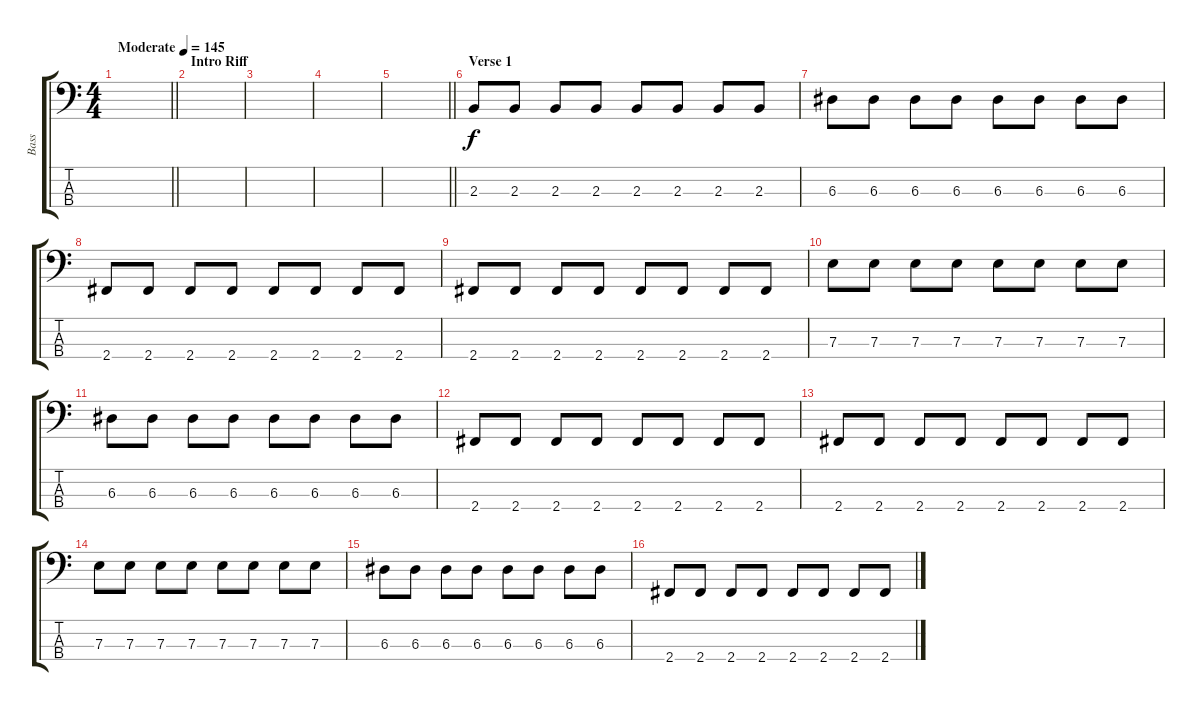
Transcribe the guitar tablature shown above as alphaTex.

\track ("Bass" "Bass") {instrument electricbassfinger}
\staff {score tabs}
\tuning (G2 D2 A1 E1) {hide}
\ts (4 4)
\tempo (145 "Moderate")
\clef f4
\barLineRight lightlight
\ks c
|
\section ("" "Intro Riff")
|
|
|
\barLineRight lightlight
|
\section ("" "Verse 1")
2.3.8 2.3.8 2.3.8 2.3.8 2.3.8 2.3.8 2.3.8 2.3.8 |
6.3.8 6.3.8 6.3.8 6.3.8 6.3.8 6.3.8 6.3.8 6.3.8 |
2.4.8 2.4.8 2.4.8 2.4.8 2.4.8 2.4.8 2.4.8 2.4.8 |
2.4.8 2.4.8 2.4.8 2.4.8 2.4.8 2.4.8 2.4.8 2.4.8 |
7.3.8 7.3.8 7.3.8 7.3.8 7.3.8 7.3.8 7.3.8 7.3.8 |
6.3.8 6.3.8 6.3.8 6.3.8 6.3.8 6.3.8 6.3.8 6.3.8 |
2.4.8 2.4.8 2.4.8 2.4.8 2.4.8 2.4.8 2.4.8 2.4.8 |
2.4.8 2.4.8 2.4.8 2.4.8 2.4.8 2.4.8 2.4.8 2.4.8 |
7.3.8 7.3.8 7.3.8 7.3.8 7.3.8 7.3.8 7.3.8 7.3.8 |
6.3.8 6.3.8 6.3.8 6.3.8 6.3.8 6.3.8 6.3.8 6.3.8 |
2.4.8 2.4.8 2.4.8 2.4.8 2.4.8 2.4.8 2.4.8 2.4.8
